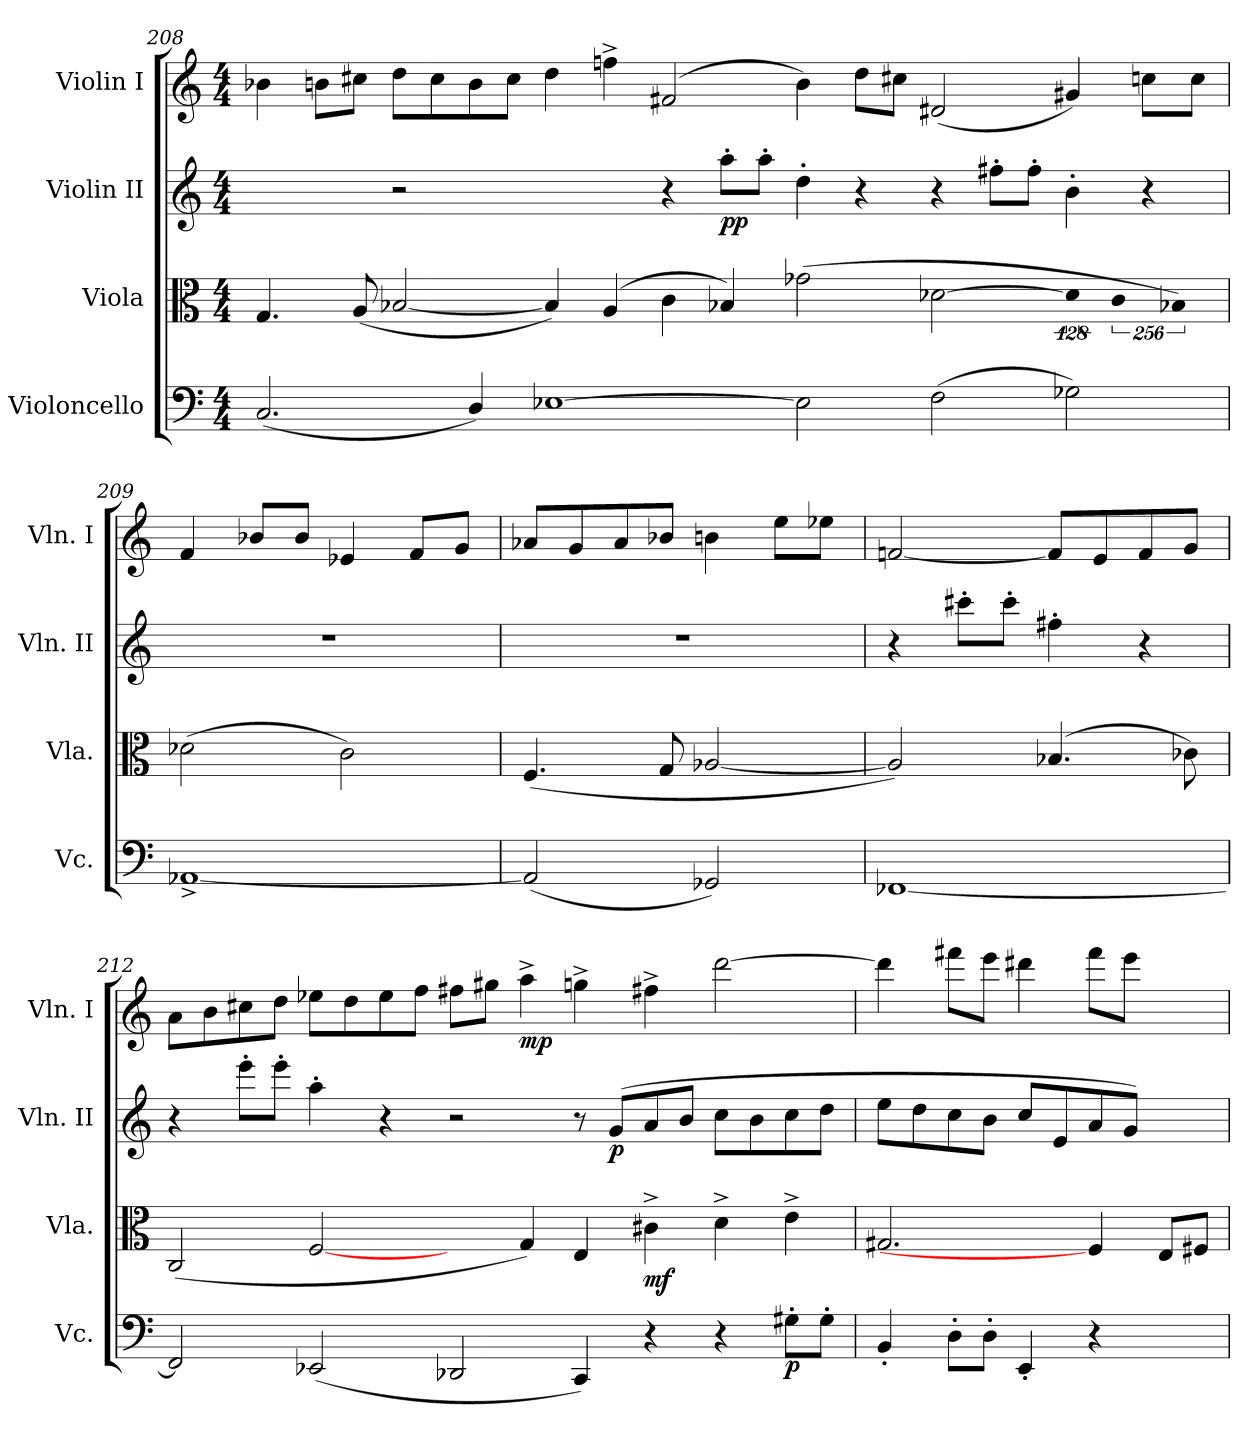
**kern	**dynam	**kern	**dynam	**kern	**dynam	**kern	**dynam
*part4	*part4	*part3	*part3	*part2	*part2	*part1	*part1
*staff4	*staff4	*staff3	*staff3	*staff2	*staff2	*staff1	*staff1
*I"Violoncello	*	*I"Viola	*	*I"Violin II	*	*I"Violin I	*
*I'Vc.	*	*I'Vla.	*	*I'Vln. II	*	*I'Vln. I	*
*clefF4	*	*clefC3	*	*clefG2	*	*clefG2	*
*k[]	*	*k[]	*	*k[]	*	*k[]	*
*C:	*	*C:	*	*C:	*	*C:	*
*M4/4	*	*M4/4	*	*M4/4	*	*M4/4	*
=208	=208	=208	=208	=208	=208	=208	=208
(2.Ci/	.	4.Gi/	.	2ryy	.	4b-Xi\	.
.	.	.	.	.	.	8bni\L	.
.	.	(8Ai/	.	.	.	8cc#Xi\J	.
.	.	[<2B-Xi/	.	2r	.	8ddi\L	.
.	.	.	.	.	.	8cc#i\	.
4Di/)	.	.	.	.	.	8bi\	.
.	.	.	.	.	.	8cc#i\J	.
[>1E-Xi	.	4B-i/])	.	2ryy	.	4ddi\	.
.	.	(4Ai/	.	.	.	4ffn^i\	.
.	.	4ci\	.	4r	.	(2f#Xi/	.
.	.	4B-Xi/)	.	8aa'i\L	pp	.	.
.	.	.	.	8aa'i\J	.	.	.
2E-i\]	.	(2g-Xi\	.	4dd'i\	.	4bi\)	.
.	.	.	.	4r	.	8ddi\L	.
.	.	.	.	.	.	8cc#Xi\J	.
(2Fi\	.	[>2d-Xi\	.	4r	.	(2d#Xi/	.
.	.	.	.	8ff#X'i\L	.	.	.
.	.	.	.	8ff#'i\J	.	.	.
!	!	!LO:N:vis=4	!	!	!	!	!
2G-Xi\)	.	512%85d-i\]	.	4b'i\	.	4g#Xi/)	.
!	!	!LO:N:vis=4	!	!	!	!	!
.	.	1024%171ci\	.	.	.	.	.
.	.	.	.	4r	.	8ccni\L	.
!	!	!LO:N:vis=4	!	!	!	!	!
.	.	1024%171B-Xi/)	.	.	.	.	.
.	.	.	.	.	.	8cci\J	.
=209	=209	=209	=209	=209	=209	=209	=209
[<1AA-X^i	.	(2d-Xi\	.	1r	.	4fi/	.
.	.	.	.	.	.	8b-Xi/L	.
.	.	.	.	.	.	8b-i/J	.
.	.	2ci\)	.	.	.	4e-Xi/	.
.	.	.	.	.	.	8fi/L	.
.	.	.	.	.	.	8gi/J	.
!!LO:LB:g=z
=210	=210	=210	=210	=210	=210	=210	=210
(2AA-i/]	.	(4.Fi/	.	1r	.	8a-Xi/L	.
.	.	.	.	.	.	8gi/	.
.	.	.	.	.	.	8a-i/	.
.	.	8Gi/	.	.	.	8b-Xi/J	.
2GG-Xi/)	.	[<2A-Xi/	.	.	.	4bni\	.
.	.	.	.	.	.	8eei\L	.
.	.	.	.	.	.	8ee-Xi\J	.
=211	=211	=211	=211	=211	=211	=211	=211
[<1FF-Xi	.	2A-i/])	.	4r	.	[<2fni/	.
.	.	.	.	8ccc#X'i\L	.	.	.
.	.	.	.	8ccc#'i\J	.	.	.
.	.	(4.B-Xi/	.	4ff#X'i\	.	8fi/L]	.
.	.	.	.	.	.	8ei/	.
.	.	.	.	4r	.	8fi/	.
.	.	8c-Xi\)	.	.	.	8gi/J	.
=212	=212	=212	=212	=212	=212	=212	=212
2FF-i/]	.	(2Ci/	.	4r	.	8ai\L	.
.	.	.	.	.	.	8bi\	.
.	.	.	.	8eee'i\L	.	8cc#Xi\	.
.	.	.	.	8eee'i\J	.	8ddi\J	.
(2EE-Xi/	.	[2Fi/	.	4aa'i\	.	8ee-Xi\L	.
.	.	.	.	.	.	8ddi\	.
.	.	.	.	4r	.	8ee-i\	.
.	.	.	.	.	.	8ffi\J	.
2DD-Xi/	.	4ryy	.	2r	.	8ff#Xi\L	.
.	.	.	.	.	.	8gg#Xi\J	.
.	.	4Gi/)	.	.	.	4aa^i\	mp
4CCi/)	.	4Ei/	.	8r	.	4ggn^i\	.
.	.	.	.	(8gi/L	p	.	.
4r	.	4c#X^i\	mf	8ai/	.	4ff#X^i\	.
.	.	.	.	8bi/J	.	.	.
4r	.	4d^i\	.	8cci\L	.	[>2dddi\	.
.	.	.	.	8bi\	.	.	.
8G#X'i\L	p	4e^i\	.	8cci\	.	.	.
8G#'i\J	.	.	.	8ddi\J	.	.	.
=213	=213	=213	=213	=213	=213	=213	=213
4BB'i/	.	2.G#Xi/	.	8eei\L	.	4dddi\]	.
.	.	.	.	8ddi\	.	.	.
8D'i\L	.	.	.	8cci\	.	8fff#Xi\L	.
8D'i\J	.	.	.	8bi\J	.	8eeei\J	.
4EE'i/	.	.	.	8cci/L	.	4ddd#Xi\	.
.	.	.	.	8ei/	.	.	.
4r	.	4Fi/]	.	8ai/	.	8fff#i\L	.
.	.	.	.	8gi/J)	.	8eeei\J	.
4ryy	.	8Ei/L	.	4ryy	.	4ryy	.
.	.	8F#Xi/J	.	.	.	.	.
=	=	=	=	=	=	=	=
*-	*-	*-	*-	*-	*-	*-	*-
